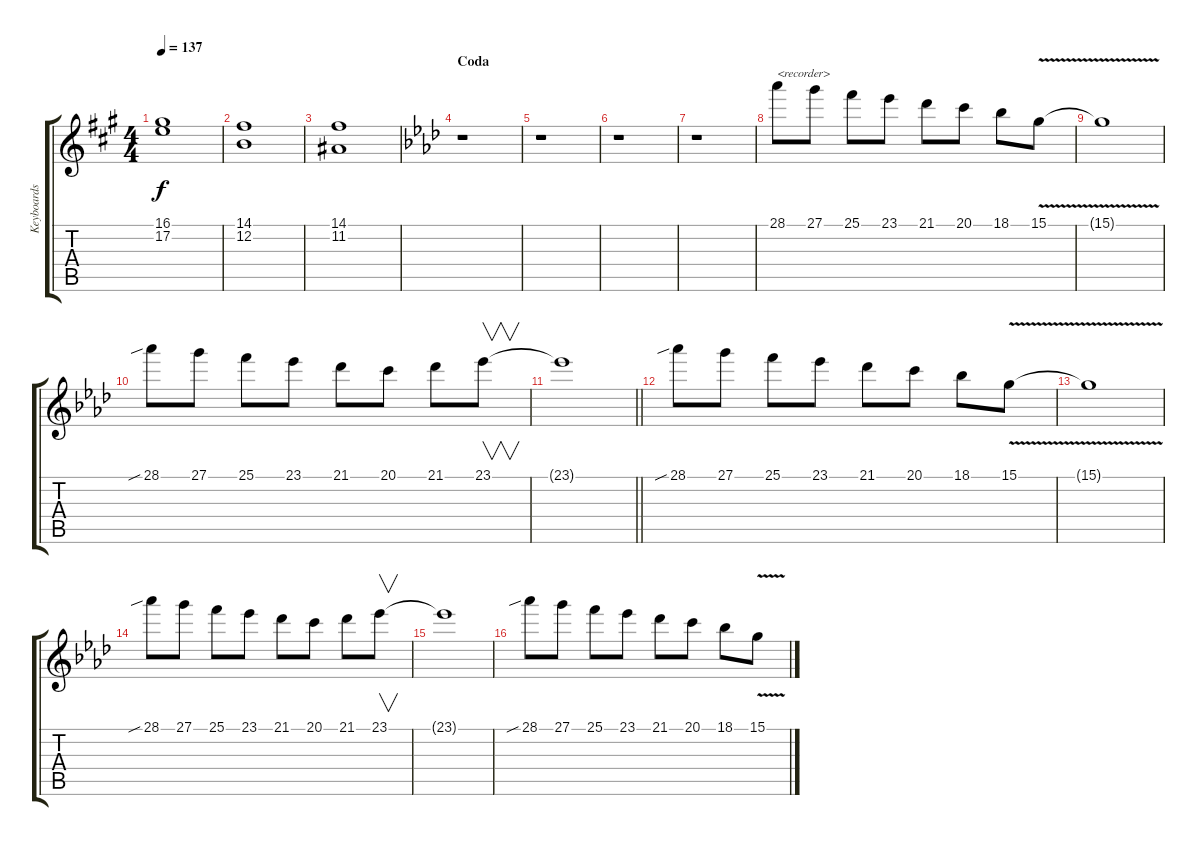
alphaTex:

\track ("Keyboards" "Keyboards") {instrument synthstrings1}
\staff {score tabs}
\tuning (E4 B3 G3 D3 A2 E2) {hide}
\ts (4 4)
\tempo 137
\clef g2
\ks a
(16.1 17.2).1{dy f} |
(14.1 12.2).1 |
(14.1 11.2).1 |
\section ("" "Coda")
\ks ab
r.1 |
r.1 |
r.1 |
r.1 |
28.1.8{txt "<recorder>" volume 13 instrument recorder} 27.1.8 25.1.8 23.1.8 21.1.8 20.1.8 18.1.8 15.1{v}.8 |
15.1{t}.1 |
28.1{sib}.8 27.1.8 25.1.8 23.1.8 21.1.8 20.1.8 21.1.8 23.1.8{v} |
\barLineRight lightlight
23.1{t}.1 |
28.1{sib}.8 27.1.8 25.1.8 23.1.8 21.1.8 20.1.8 18.1.8 15.1{v}.8 |
15.1{t}.1 |
28.1{sib}.8 27.1.8 25.1.8 23.1.8 21.1.8 20.1.8 21.1.8 23.1.8{v} |
23.1{t}.1 |
28.1{sib}.8 27.1.8 25.1.8 23.1.8 21.1.8 20.1.8 18.1.8 15.1{v}.8
